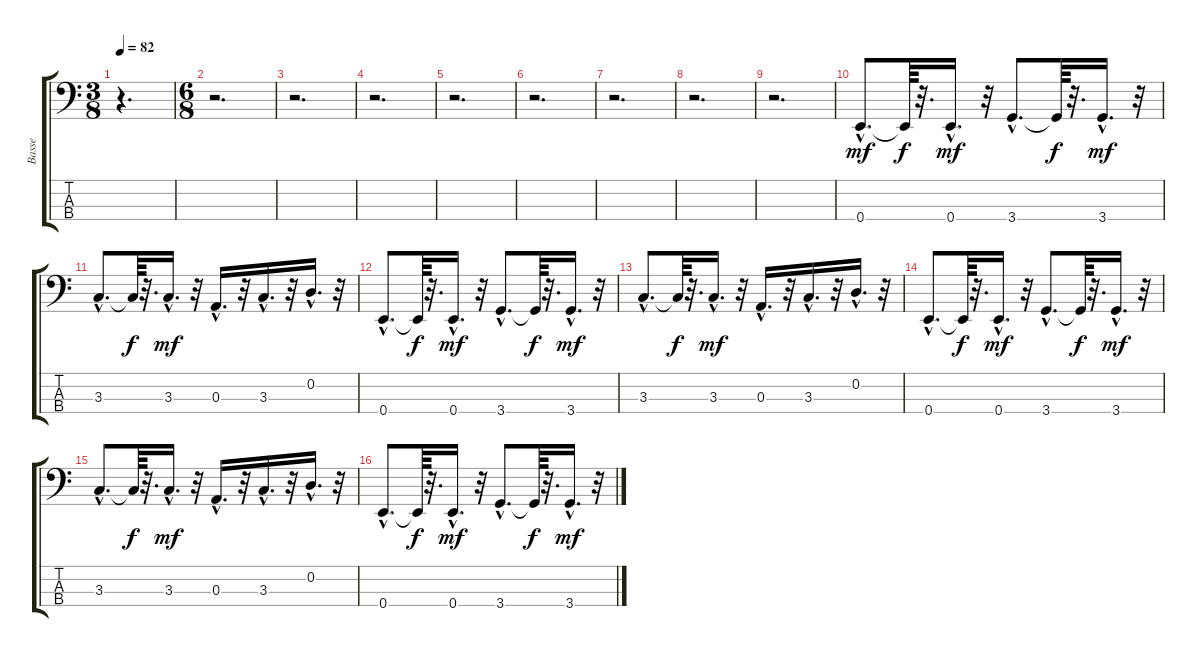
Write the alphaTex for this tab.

\track ("Basse" "Basse") {instrument acousticbass}
\staff {score tabs}
\tuning (G2 D2 A1 E1) {hide}
\ts (3 8)
\tempo 82
\clef f4
\ks c
r.4{d dy mf instrument acousticbass} |
\ts (6 8)
r.2{d} |
r.2{d} |
r.2{d} |
r.2{d} |
r.2{d} |
r.2{d} |
r.2{d} |
r.2{d} |
0.4{hac}.8{d} 0.4{t}.64{dy f} r.32{d} 0.4{hac}.16{d dy mf} r.32 3.4{hac}.8{d} 3.4{t}.64{dy f} r.32{d} 3.4{hac}.16{d dy mf} r.32 |
3.3{hac}.8{d} 3.3{t}.64{dy f} r.32{d} 3.3{hac}.16{d dy mf} r.32 0.3{hac}.16{d} r.32 3.3{hac}.16{d} r.32 0.2{hac}.16{d} r.32 |
0.4{hac}.8{d} 0.4{t}.64{dy f} r.32{d} 0.4{hac}.16{d dy mf} r.32 3.4{hac}.8{d} 3.4{t}.64{dy f} r.32{d} 3.4{hac}.16{d dy mf} r.32 |
3.3{hac}.8{d} 3.3{t}.64{dy f} r.32{d} 3.3{hac}.16{d dy mf} r.32 0.3{hac}.16{d} r.32 3.3{hac}.16{d} r.32 0.2{hac}.16{d} r.32 |
0.4{hac}.8{d} 0.4{t}.64{dy f} r.32{d} 0.4{hac}.16{d dy mf} r.32 3.4{hac}.8{d} 3.4{t}.64{dy f} r.32{d} 3.4{hac}.16{d dy mf} r.32 |
3.3{hac}.8{d} 3.3{t}.64{dy f} r.32{d} 3.3{hac}.16{d dy mf} r.32 0.3{hac}.16{d} r.32 3.3{hac}.16{d} r.32 0.2{hac}.16{d} r.32 |
0.4{hac}.8{d} 0.4{t}.64{dy f} r.32{d} 0.4{hac}.16{d dy mf} r.32 3.4{hac}.8{d} 3.4{t}.64{dy f} r.32{d} 3.4{hac}.16{d dy mf} r.32
